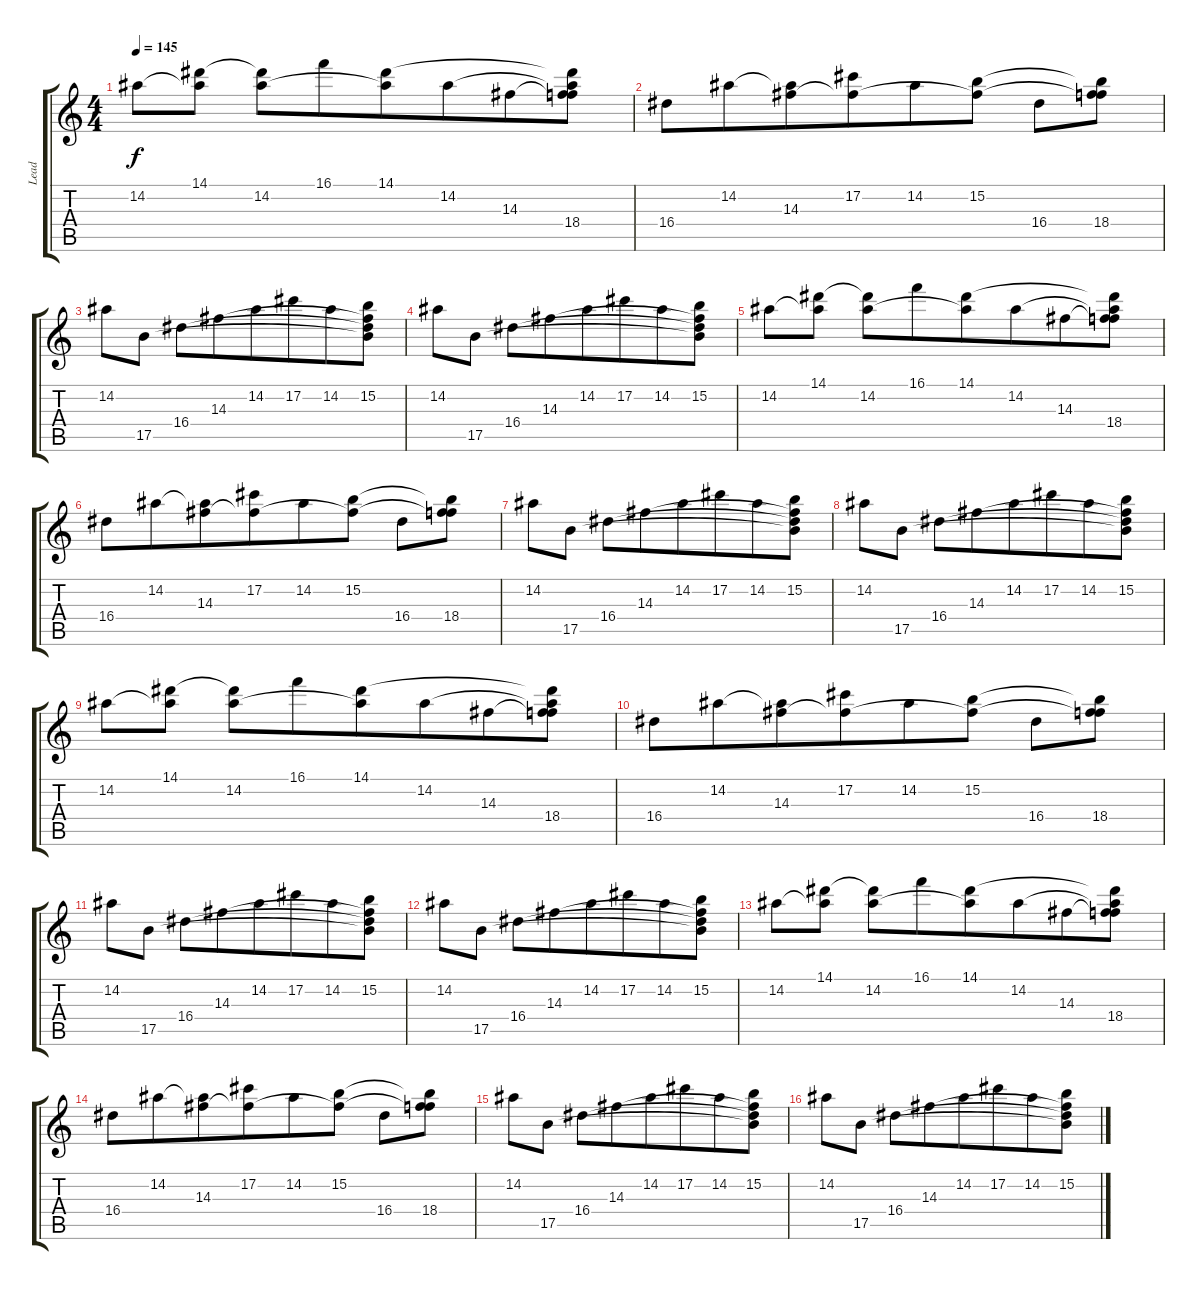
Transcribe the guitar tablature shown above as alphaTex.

\track ("Lead" "Lead") {instrument overdrivenguitar}
\staff {score tabs}
\tuning (Db4 Ab3 E3 B2 Gb2 B1) {hide}
\ts (4 4)
\tempo 145
\clef g2
\ks c
14.2.8{dy f instrument overdrivenguitar beam merge} (14.1 14.2{t}).8 (14.1{t} 14.2).8 16.1.8{beam merge} (14.1 14.2{t}).8{beam merge} 14.2.8{beam merge} 14.3.8 (14.1{t} 14.2{t} 14.3{t} 18.4).8 |
16.4.8 14.2.8{beam merge} (14.2{t} 14.3).8{beam merge} (17.2 14.3{t}).8{beam merge} 14.2.8 (15.2 14.3{t}).8 16.4.8 (15.2{t} 14.3{t} 18.4).8 |
14.2.8{beam merge} 17.5.8 16.4.8{beam merge} 14.3.8{beam merge} 14.2.8 17.2.8{beam merge} 14.2.8 (15.2 14.3{t} 16.4{t} 17.5{t}).8 |
14.2.8{beam merge} 17.5.8 16.4.8{beam merge} 14.3.8{beam merge} 14.2.8 17.2.8{beam merge} 14.2.8 (15.2 14.3{t} 16.4{t} 17.5{t}).8 |
14.2.8{beam merge} (14.1 14.2{t}).8 (14.1{t} 14.2).8 16.1.8{beam merge} (14.1 14.2{t}).8{beam merge} 14.2.8{beam merge} 14.3.8 (14.1{t} 14.2{t} 14.3{t} 18.4).8 |
16.4.8 14.2.8{beam merge} (14.2{t} 14.3).8{beam merge} (17.2 14.3{t}).8{beam merge} 14.2.8 (15.2 14.3{t}).8 16.4.8 (15.2{t} 14.3{t} 18.4).8 |
14.2.8{beam merge} 17.5.8 16.4.8{beam merge} 14.3.8{beam merge} 14.2.8 17.2.8{beam merge} 14.2.8 (15.2 14.3{t} 16.4{t} 17.5{t}).8 |
14.2.8{beam merge} 17.5.8 16.4.8{beam merge} 14.3.8{beam merge} 14.2.8 17.2.8{beam merge} 14.2.8 (15.2 14.3{t} 16.4{t} 17.5{t}).8 |
14.2.8{beam merge} (14.1 14.2{t}).8 (14.1{t} 14.2).8 16.1.8{beam merge} (14.1 14.2{t}).8{beam merge} 14.2.8{beam merge} 14.3.8 (14.1{t} 14.2{t} 14.3{t} 18.4).8 |
16.4.8 14.2.8{beam merge} (14.2{t} 14.3).8{beam merge} (17.2 14.3{t}).8{beam merge} 14.2.8 (15.2 14.3{t}).8 16.4.8 (15.2{t} 14.3{t} 18.4).8 |
14.2.8{beam merge} 17.5.8 16.4.8{beam merge} 14.3.8{beam merge} 14.2.8 17.2.8{beam merge} 14.2.8 (15.2 14.3{t} 16.4{t} 17.5{t}).8 |
14.2.8{beam merge} 17.5.8 16.4.8{beam merge} 14.3.8{beam merge} 14.2.8 17.2.8{beam merge} 14.2.8 (15.2 14.3{t} 16.4{t} 17.5{t}).8 |
14.2.8{beam merge} (14.1 14.2{t}).8 (14.1{t} 14.2).8 16.1.8{beam merge} (14.1 14.2{t}).8{beam merge} 14.2.8{beam merge} 14.3.8 (14.1{t} 14.2{t} 14.3{t} 18.4).8 |
16.4.8 14.2.8{beam merge} (14.2{t} 14.3).8{beam merge} (17.2 14.3{t}).8{beam merge} 14.2.8 (15.2 14.3{t}).8 16.4.8 (15.2{t} 14.3{t} 18.4).8 |
14.2.8{beam merge} 17.5.8 16.4.8{beam merge} 14.3.8{beam merge} 14.2.8 17.2.8{beam merge} 14.2.8 (15.2 14.3{t} 16.4{t} 17.5{t}).8 |
14.2.8{beam merge} 17.5.8 16.4.8{beam merge} 14.3.8{beam merge} 14.2.8 17.2.8{beam merge} 14.2.8 (15.2 14.3{t} 16.4{t} 17.5{t}).8
